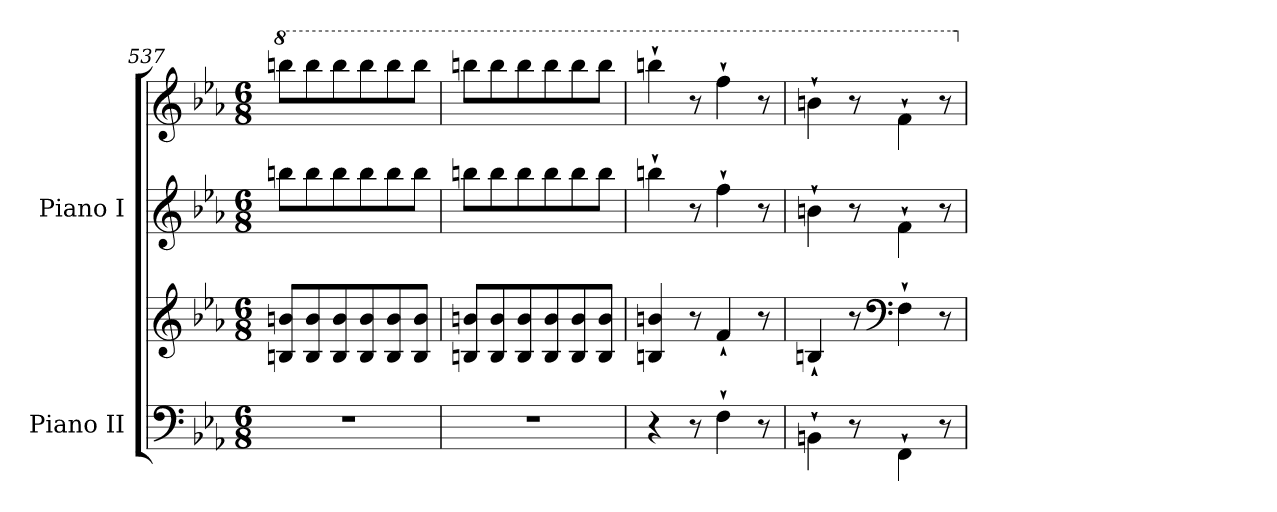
**kern	**kern	**kern	**kern
*part2	*part2	*part1	*part1
*staff4	*staff3	*staff2	*staff1
*I"Piano II	*	*I"Piano I	*
*I'Pno. II	*	*I'Pno. I	*
*clefF4	*clefG2	*clefG2	*clefG2
*k[b-e-a-]	*k[b-e-a-]	*k[b-e-a-]	*k[b-e-a-]
*M6/8	*M6/8	*M6/8	*M6/8
*	*	*	*8va
=537	=537	=537	=537
2.r	8Bn/ 8bn/L	8bbn\L	8bbbn\L
.	8B/ 8b/	8bb\	8bbb\
.	8B/ 8b/	8bb\	8bbb\
.	8B/ 8b/	8bb\	8bbb\
.	8B/ 8b/	8bb\	8bbb\
.	8B/ 8b/J	8bb\J	8bbb\J
=538	=538	=538	=538
2.r	8Bn/ 8bn/L	8bbn\L	8bbbn\L
.	8B/ 8b/	8bb\	8bbb\
.	8B/ 8b/	8bb\	8bbb\
.	8B/ 8b/	8bb\	8bbb\
.	8B/ 8b/	8bb\	8bbb\
.	8B/ 8b/J	8bb\J	8bbb\J
=539	=539	=539	=539
4r	4Bn/ 4bn/	4bbn`\	4bbbn`\
8r	8r	8r	8r
4F`\	4f`/	4ff`\	4fff`\
8r	8r	8r	8r
=540	=540	=540	=540
4BBn`\	4Bn`/	4bn`\	4bbn`\
8r	8r	8r	8r
*	*clefF4	*	*
4FF`\	4F`\	4f`\	4ff`\
8r	8r	8r	8r
*	*	*	*X8va
=	=	=	=
*-	*-	*-	*-
